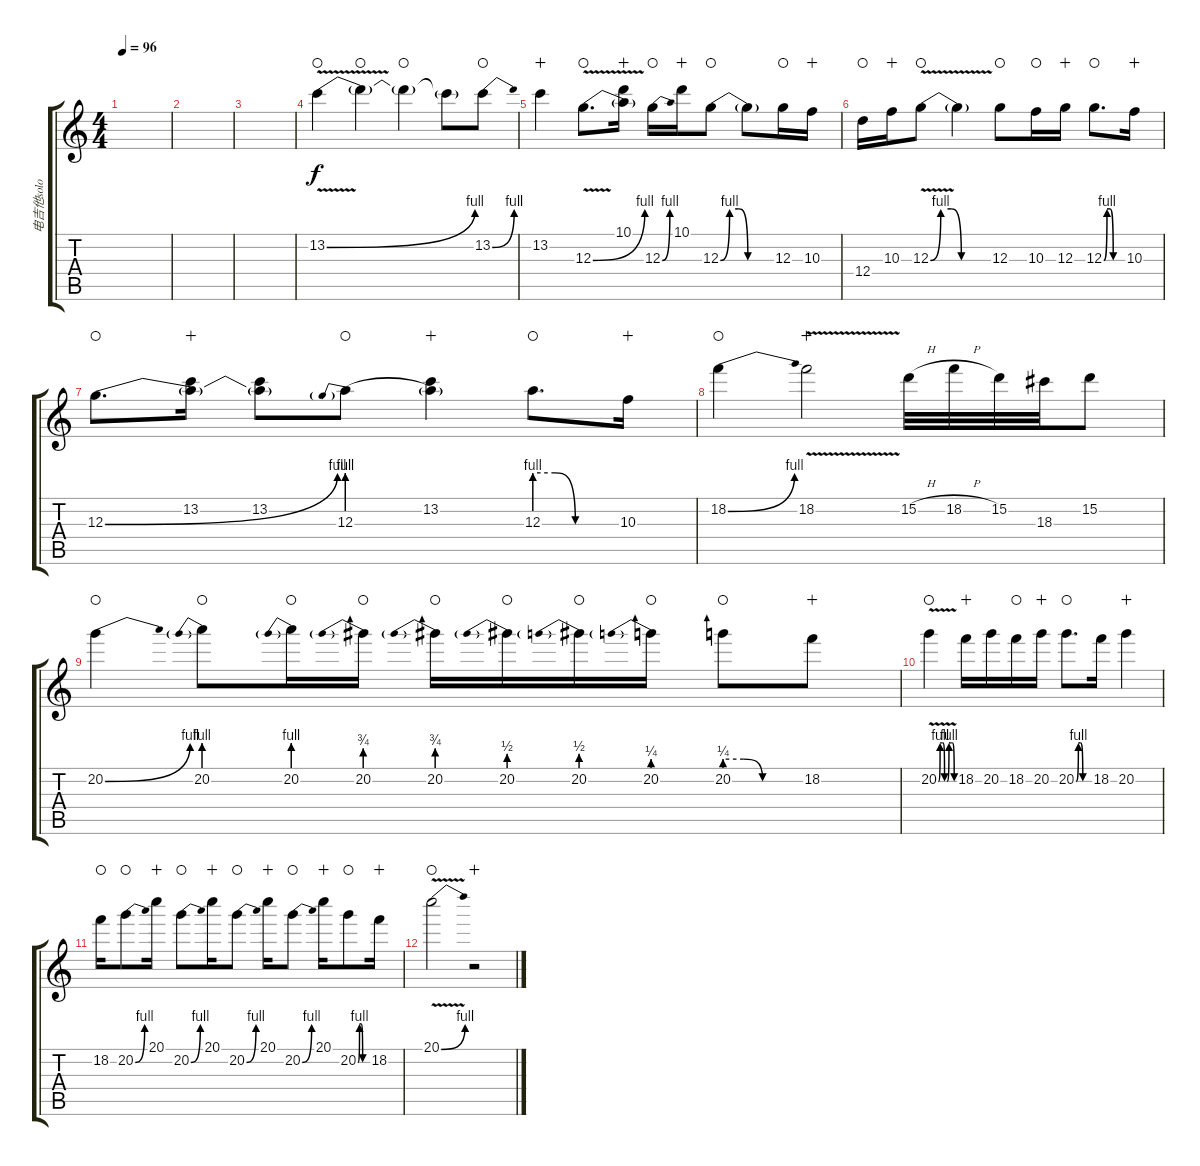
\track ("电吉他solo" "电吉他solo") {instrument overdrivenguitar}
\staff {score tabs}
\tuning (E4 B3 G3 D3 A2 E2) {hide}
\ts (4 4)
\tempo 96
\clef g2
\ks c
|
|
|
13.2{be (bend 0 0 60 4) v}.4{waho} 13.2{t}.4{waho} 13.2{t}.4{waho} 13.2{t}.8 13.2{be (bend 0 0 60 4)}.8{waho} |
13.2.4{wahc} 12.3{be (bend 0 0 60 4) v}.8{d waho} (10.1 12.3{t}).16{wahc} 12.3{be (bend 0 0 60 4)}.16{waho} 10.1.16{wahc} 12.3{be (custom 0 0 10 4 20 4 30 0 60 0)}.8{waho} 12.3{t}.8 12.3.16{waho} 10.3.16{wahc} |
12.4.16{waho} 10.3.16{wahc} 12.3{be (custom 0 0 10 4 20 4 30 0 60 0) v}.8{waho} 12.3{t}.4 12.3.8{waho} 10.3.16{waho} 12.3.16{wahc} 12.3{be (custom 0 0 10 4 20 4 30 0 60 0)}.8{d waho} 10.3.16{wahc} |
12.3{be (bend 0 0 60 4)}.8{d waho} (13.2 12.3{t}).16{wahc} (13.2 12.3{t}).8 12.3{be (prebend 0 4 60 4)}.8{waho} (13.2 12.3{t}).4{wahc} 12.3{be (custom 0 4 15 4 30 0 60 0)}.8{d waho} 10.3.16{wahc} |
18.2{be (bend 0 0 60 4)}.4{waho} 18.2{v}.2{wahc} 15.2{h}.32 18.2{h}.32 15.2.32 18.3.32 15.2.8 |
20.2{be (bend 0 0 60 4)}.4{waho} 20.2{be (prebend 0 4 60 4)}.8{waho} 20.2{be (prebend 0 4 60 4)}.16{waho} 20.2{be (prebend 0 3 60 3)}.16{waho} 20.2{be (prebend 0 3 60 3)}.16{waho} 20.2{be (prebend 0 2 60 2)}.16{waho} 20.2{be (prebend 0 2 60 2)}.16{waho} 20.2{be (prebend 0 1 60 1)}.16{waho} 20.2{be (custom 0 1 15 1 30 0 60 0)}.8{waho} 18.2.8{wahc} |
20.2{be (custom 0 0 6 4 10 4 15 4 17 4 23 0 25 0 27 0 30 0 33 0 40 4 44 4 48 4 50 4 53 4 60 0) v}.4{waho} 18.2.16{wahc} 20.2.16 18.2.16{waho} 20.2.16{wahc} 20.2{be (custom 0 0 10 4 20 4 30 0 60 0)}.8{d waho} 18.2.16 20.2.4{wahc} |
18.2.16{waho} 20.2{be (bend 0 0 60 4)}.8{waho} 20.1.16{wahc} 20.2{be (bend 0 0 60 4)}.8{waho} 20.1.16{wahc} 20.2{be (bend 0 0 60 4)}.8{waho} 20.1.16{wahc} 20.2{be (bend 0 0 60 4)}.8{waho} 20.1.16{wahc} 20.2{be (custom 0 0 10 4 20 4 30 0 60 0)}.8{waho} 18.2.16{wahc} |
20.1{be (bend 0 0 60 4) v}.2{waho} r.2{wahc}
